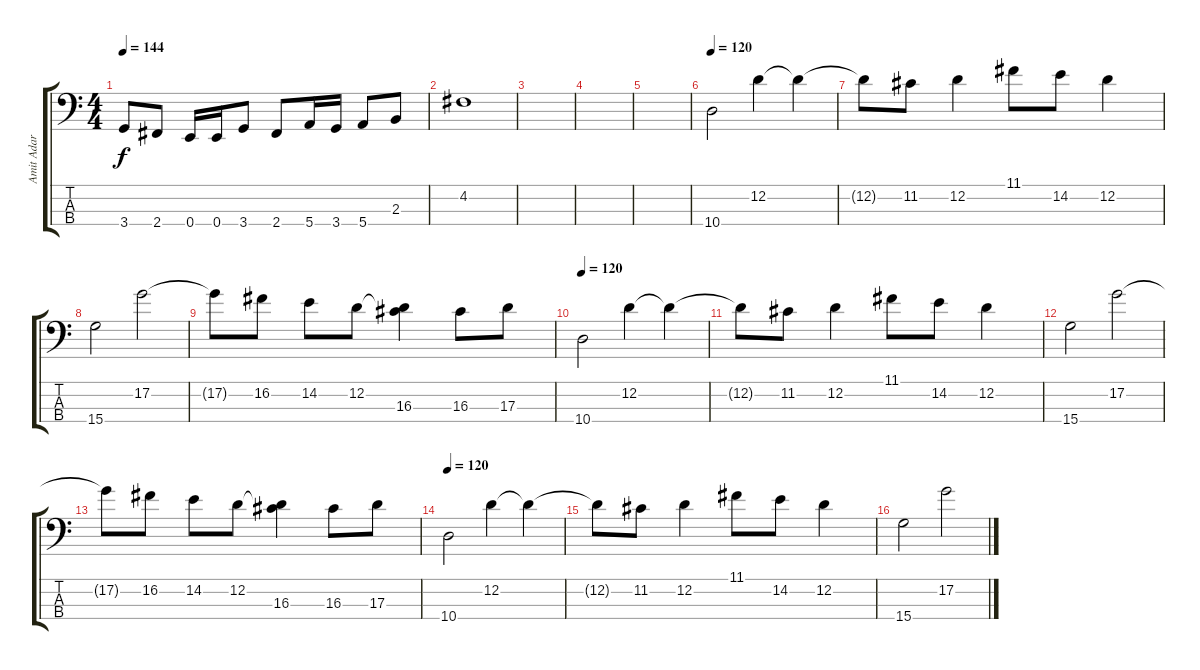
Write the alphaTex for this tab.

\track ("Amit Adar" "Amit Adar") {instrument electricbassfinger}
\staff {score tabs}
\tuning (G2 D2 A1 E1) {hide}
\ts (4 4)
\tempo 144
\clef f4
\ks c
3.4.8{dy f} 2.4.8 0.4.16 0.4.16 3.4.8 2.4.8 5.4.16 3.4.16 5.4.8 2.3.8 |
4.2.1 |
|
|
|
\tempo 120
10.4.2 12.2.4 12.2{t}.4 |
12.2{t}.8 11.2.8 12.2.4 11.1.8 14.2.8 12.2.4 |
15.4.2 17.2.2 |
17.2{t}.8 16.2.8 14.2.8 12.2.8 (12.2{t} 16.3).4 16.3.8 17.3.8 |
\tempo 120
10.4.2 12.2.4 12.2{t}.4 |
12.2{t}.8 11.2.8 12.2.4 11.1.8 14.2.8 12.2.4 |
15.4.2 17.2.2 |
17.2{t}.8 16.2.8 14.2.8 12.2.8 (12.2{t} 16.3).4 16.3.8 17.3.8 |
\tempo 120
10.4.2 12.2.4 12.2{t}.4 |
12.2{t}.8 11.2.8 12.2.4 11.1.8 14.2.8 12.2.4 |
15.4.2 17.2.2
